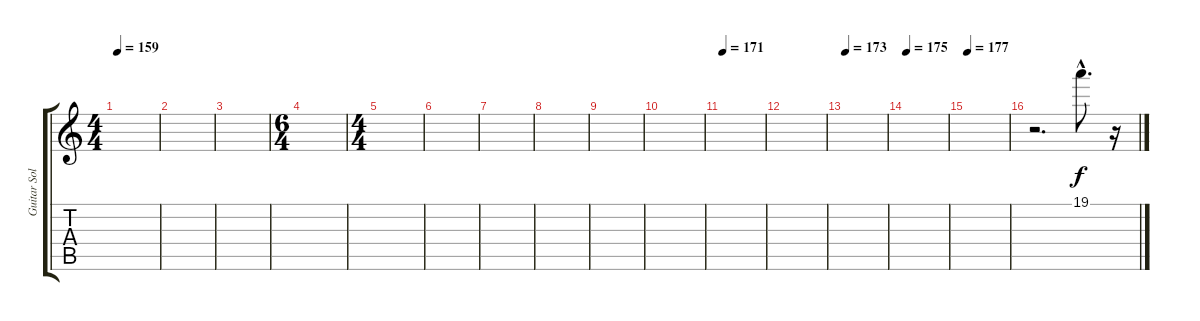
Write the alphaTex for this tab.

\track ("Guitar Solo" "Guitar Sol") {instrument overdrivenguitar}
\staff {score tabs}
\tuning (D4 A3 F3 C3 G2 C2) {hide}
\ts (4 4)
\tempo 159
\clef g2
\ks c
|
|
|
\ts (6 4)
|
\ts (4 4)
|
|
|
|
|
|
\tempo 171
|
|
\tempo 173
|
\tempo 175
|
\tempo 177
|
r.2{d} 19.1{hac}.8{d volume 12 balance 13 instrument englishhorn} r.16
